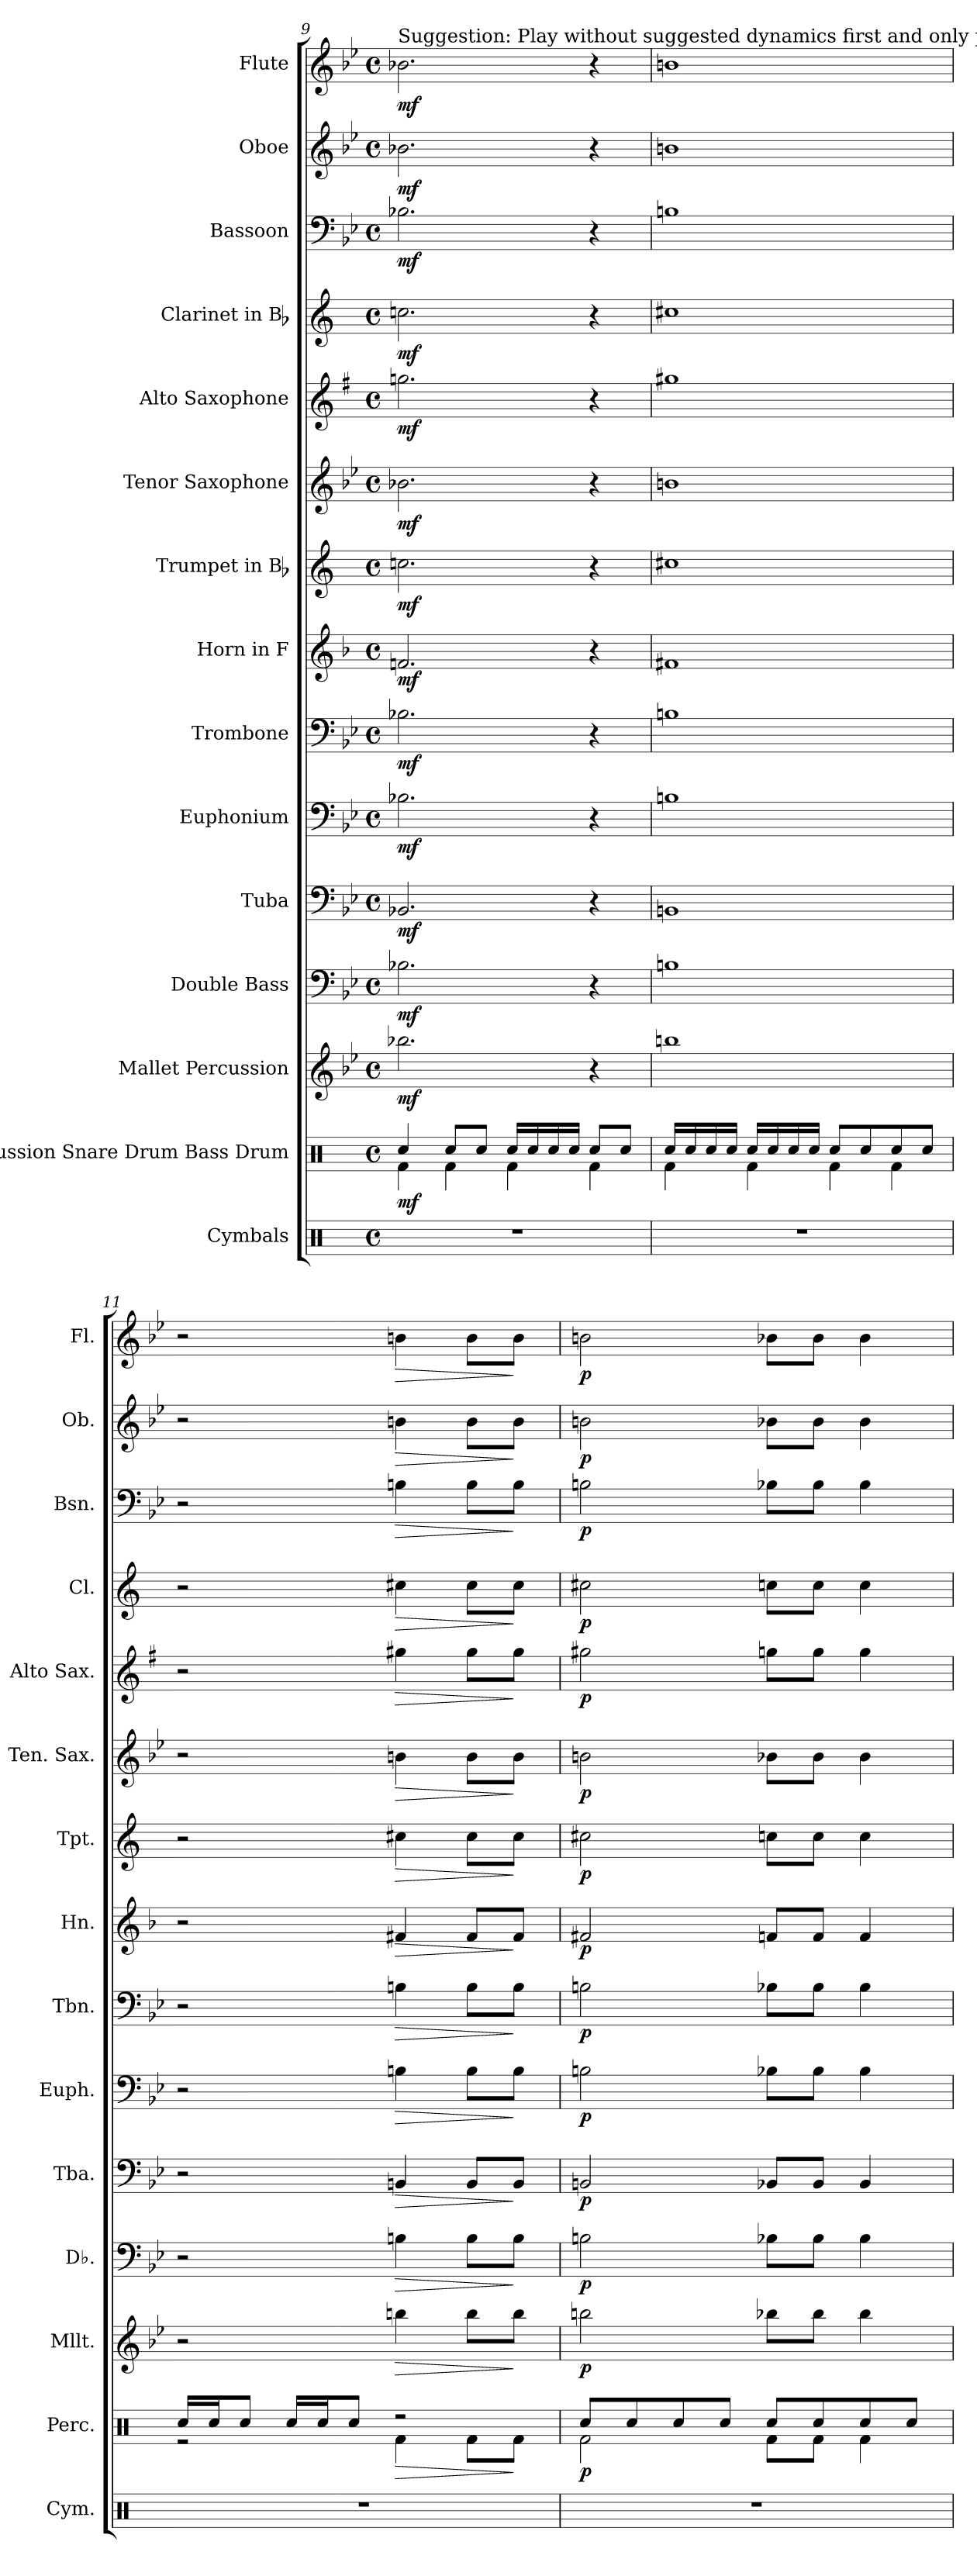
**kern	**kern	**dynam	**kern	**dynam	**kern	**dynam	**kern	**dynam	**kern	**dynam	**kern	**dynam	**kern	**dynam	**kern	**dynam	**kern	**dynam	**kern	**dynam	**kern	**dynam	**kern	**dynam	**kern	**dynam	**kern	**dynam
*part15	*part14	*part14	*part13	*part13	*part12	*part12	*part11	*part11	*part10	*part10	*part9	*part9	*part8	*part8	*part7	*part7	*part6	*part6	*part5	*part5	*part4	*part4	*part3	*part3	*part2	*part2	*part1	*part1
*staff15	*staff14	*staff14	*staff13	*staff13	*staff12	*staff12	*staff11	*staff11	*staff10	*staff10	*staff9	*staff9	*staff8	*staff8	*staff7	*staff7	*staff6	*staff6	*staff5	*staff5	*staff4	*staff4	*staff3	*staff3	*staff2	*staff2	*staff1	*staff1
*I"Cymbals	*I"Percussion Snare Drum Bass Drum	*	*I"Mallet Percussion	*	*I"Double Bass	*	*I"Tuba	*	*I"Euphonium	*	*I"Trombone	*	*I"Horn in F	*	*I"Trumpet in Bb	*	*I"Tenor Saxophone	*	*I"Alto Saxophone	*	*I"Clarinet in Bb	*	*I"Bassoon	*	*I"Oboe	*	*I"Flute	*
*I'Cym.	*I'Perc.	*	*I'Mllt.	*	*I'Db.	*	*I'Tba.	*	*I'Euph.	*	*I'Tbn.	*	*I'Hn.	*	*I'Tpt.	*	*I'Ten. Sax.	*	*I'Alto Sax.	*	*I'Cl.	*	*I'Bsn.	*	*I'Ob.	*	*I'Fl.	*
!!LO:PB:g=z
*clefX	*clefX	*	*clefG2	*	*clefF4	*	*clefF4	*	*clefF4	*	*clefF4	*	*clefG2	*	*clefG2	*	*clefG2	*	*clefG2	*	*clefG2	*	*clefF4	*	*clefG2	*	*clefG2	*
*	*	*	*ITrd-14c-24	*	*ITrd7c12	*	*	*	*	*	*	*	*ITrd4c7	*	*ITrd1c2	*	*ITrd8c14	*	*ITrd5c9	*	*ITrd1c2	*	*	*	*	*	*	*
*k[]	*k[]	*	*k[b-e-]	*	*k[b-e-]	*	*k[b-e-]	*	*k[b-e-]	*	*k[b-e-]	*	*k[b-e-]	*	*k[b-e-]	*	*k[b-e-]	*	*k[b-e-]	*	*k[b-e-]	*	*k[b-e-]	*	*k[b-e-]	*	*k[b-e-]	*
*C:	*C:	*	*B-:	*	*B-:	*	*B-:	*	*B-:	*	*B-:	*	*B-:	*	*B-:	*	*B-:	*	*B-:	*	*B-:	*	*B-:	*	*B-:	*	*B-:	*
*M4/4	*M4/4	*	*M4/4	*	*M4/4	*	*M4/4	*	*M4/4	*	*M4/4	*	*M4/4	*	*M4/4	*	*M4/4	*	*M4/4	*	*M4/4	*	*M4/4	*	*M4/4	*	*M4/4	*
*met(c)	*met(c)	*	*met(c)	*	*met(c)	*	*met(c)	*	*met(c)	*	*met(c)	*	*met(c)	*	*met(c)	*	*met(c)	*	*met(c)	*	*met(c)	*	*met(c)	*	*met(c)	*	*met(c)	*
=9	=9	=9	=9	=9	=9	=9	=9	=9	=9	=9	=9	=9	=9	=9	=9	=9	=9	=9	=9	=9	=9	=9	=9	=9	=9	=9	=9	=9
*	*^	*	*	*	*	*	*	*	*	*	*	*	*	*	*	*	*	*	*	*	*	*	*	*	*	*	*	*
!	!	!	!	!	!	!	!	!	!	!	!	!	!	!	!	!	!	!	!	!	!	!	!	!	!	!	!	!LO:TX:a:t=Suggestion&colon; Play without suggested dynamics first and only play with dynamics when tone and notes are secure.	!
1r	4Rcci/	4Rfi\	mf	2.bbbb-Xi\	mf	2.BB-Xi\	mf	2.BB-Xi/	mf	2.B-Xi\	mf	2.B-Xi\	mf	2.B-Xi/	mf	2.b-Xi\	mf	2.B-Xi\	mf	2.b-Xi\	mf	2.b-Xi\	mf	2.B-Xi\	mf	2.b-Xi\	mf	2.b-Xi\	mf
.	8Rcci/L	4Rfi\	.	.	.	.	.	.	.	.	.	.	.	.	.	.	.	.	.	.	.	.	.	.	.	.	.	.	.
.	8Rcci/J	.	.	.	.	.	.	.	.	.	.	.	.	.	.	.	.	.	.	.	.	.	.	.	.	.	.	.	.
.	16Rcci/LL	4Rfi\	.	.	.	.	.	.	.	.	.	.	.	.	.	.	.	.	.	.	.	.	.	.	.	.	.	.	.
.	16Rcci/	.	.	.	.	.	.	.	.	.	.	.	.	.	.	.	.	.	.	.	.	.	.	.	.	.	.	.	.
.	16Rcci/	.	.	.	.	.	.	.	.	.	.	.	.	.	.	.	.	.	.	.	.	.	.	.	.	.	.	.	.
.	16Rcci/JJ	.	.	.	.	.	.	.	.	.	.	.	.	.	.	.	.	.	.	.	.	.	.	.	.	.	.	.	.
.	8Rcci/L	4Rfi\	.	4r	.	4r	.	4r	.	4r	.	4r	.	4r	.	4r	.	4r	.	4r	.	4r	.	4r	.	4r	.	4r	.
.	8Rcci/J	.	.	.	.	.	.	.	.	.	.	.	.	.	.	.	.	.	.	.	.	.	.	.	.	.	.	.	.
=10	=10	=10	=10	=10	=10	=10	=10	=10	=10	=10	=10	=10	=10	=10	=10	=10	=10	=10	=10	=10	=10	=10	=10	=10	=10	=10	=10	=10	=10
1r	16Rcci/LL	4Rfi\	.	1bbbbni	.	1BBni	.	1BBni	.	1Bni	.	1Bni	.	1Bni	.	1bni	.	1Bni	.	1bni	.	1bni	.	1Bni	.	1bni	.	1bni	.
.	16Rcci/	.	.	.	.	.	.	.	.	.	.	.	.	.	.	.	.	.	.	.	.	.	.	.	.	.	.	.	.
.	16Rcci/	.	.	.	.	.	.	.	.	.	.	.	.	.	.	.	.	.	.	.	.	.	.	.	.	.	.	.	.
.	16Rcci/JJ	.	.	.	.	.	.	.	.	.	.	.	.	.	.	.	.	.	.	.	.	.	.	.	.	.	.	.	.
.	16Rcci/LL	4Rfi\	.	.	.	.	.	.	.	.	.	.	.	.	.	.	.	.	.	.	.	.	.	.	.	.	.	.	.
.	16Rcci/	.	.	.	.	.	.	.	.	.	.	.	.	.	.	.	.	.	.	.	.	.	.	.	.	.	.	.	.
.	16Rcci/	.	.	.	.	.	.	.	.	.	.	.	.	.	.	.	.	.	.	.	.	.	.	.	.	.	.	.	.
.	16Rcci/JJ	.	.	.	.	.	.	.	.	.	.	.	.	.	.	.	.	.	.	.	.	.	.	.	.	.	.	.	.
.	8Rcci/L	4Rfi\	.	.	.	.	.	.	.	.	.	.	.	.	.	.	.	.	.	.	.	.	.	.	.	.	.	.	.
.	8Rcci/	.	.	.	.	.	.	.	.	.	.	.	.	.	.	.	.	.	.	.	.	.	.	.	.	.	.	.	.
.	8Rcci/	4Rfi\	.	.	.	.	.	.	.	.	.	.	.	.	.	.	.	.	.	.	.	.	.	.	.	.	.	.	.
.	8Rcci/J	.	.	.	.	.	.	.	.	.	.	.	.	.	.	.	.	.	.	.	.	.	.	.	.	.	.	.	.
=11	=11	=11	=11	=11	=11	=11	=11	=11	=11	=11	=11	=11	=11	=11	=11	=11	=11	=11	=11	=11	=11	=11	=11	=11	=11	=11	=11	=11	=11
1r	16Rcci/LL	2r	.	2r	.	2r	.	2r	.	2r	.	2r	.	2r	.	2r	.	2r	.	2r	.	2r	.	2r	.	2r	.	2r	.
.	16Rcci/J	.	.	.	.	.	.	.	.	.	.	.	.	.	.	.	.	.	.	.	.	.	.	.	.	.	.	.	.
.	8Rcci/J	.	.	.	.	.	.	.	.	.	.	.	.	.	.	.	.	.	.	.	.	.	.	.	.	.	.	.	.
.	16Rcci/LL	.	.	.	.	.	.	.	.	.	.	.	.	.	.	.	.	.	.	.	.	.	.	.	.	.	.	.	.
.	16Rcci/J	.	.	.	.	.	.	.	.	.	.	.	.	.	.	.	.	.	.	.	.	.	.	.	.	.	.	.	.
.	8Rcci/J	.	.	.	.	.	.	.	.	.	.	.	.	.	.	.	.	.	.	.	.	.	.	.	.	.	.	.	.
!	!	!	!LO:HP:b	!	!LO:HP:b	!	!LO:HP:b	!	!LO:HP:b	!	!LO:HP:b	!	!LO:HP:b	!	!LO:HP:b	!	!LO:HP:b	!	!LO:HP:b	!	!LO:HP:b	!	!LO:HP:b	!	!LO:HP:b	!	!LO:HP:b	!	!LO:HP:b
.	2r	4Rfi\	>	4bbbbni\	>	4BBni\	>	4BBni/	>	4Bni\	>	4Bni\	>	4Bni/	>	4bni\	>	4Bni\	>	4bni\	>	4bni\	>	4Bni\	>	4bni\	>	4bni\	>
.	.	8Rfi\L	.	8bbbbi\L	.	8BBi\L	.	8BBi/L	.	8Bi\L	.	8Bi\L	.	8Bi/L	.	8bi\L	.	8Bi\L	.	8bi\L	.	8bi\L	.	8Bi\L	.	8bi\L	.	8bi\L	.
.	.	8Rfi\J	]	8bbbbi\J	]	8BBi\J	]	8BBi/J	]	8Bi\J	]	8Bi\J	]	8Bi/J	]	8bi\J	]	8Bi\J	]	8bi\J	]	8bi\J	]	8Bi\J	]	8bi\J	]	8bi\J	]
=12	=12	=12	=12	=12	=12	=12	=12	=12	=12	=12	=12	=12	=12	=12	=12	=12	=12	=12	=12	=12	=12	=12	=12	=12	=12	=12	=12	=12	=12
1r	8Rcci/L	2Rfi\	p	2bbbbni\	p	2BBni\	p	2BBni/	p	2Bni\	p	2Bni\	p	2Bni/	p	2bni\	p	2Bni\	p	2bni\	p	2bni\	p	2Bni\	p	2bni\	p	2bni\	p
.	8Rcci/	.	.	.	.	.	.	.	.	.	.	.	.	.	.	.	.	.	.	.	.	.	.	.	.	.	.	.	.
.	8Rcci/	.	.	.	.	.	.	.	.	.	.	.	.	.	.	.	.	.	.	.	.	.	.	.	.	.	.	.	.
.	8Rcci/J	.	.	.	.	.	.	.	.	.	.	.	.	.	.	.	.	.	.	.	.	.	.	.	.	.	.	.	.
.	8Rcci/L	8Rfi\L	.	8bbbb-Xi\L	.	8BB-Xi\L	.	8BB-Xi/L	.	8B-Xi\L	.	8B-Xi\L	.	8B-Xi/L	.	8b-Xi\L	.	8B-Xi\L	.	8b-Xi\L	.	8b-Xi\L	.	8B-Xi\L	.	8b-Xi\L	.	8b-Xi\L	.
.	8Rcci/	8Rfi\J	.	8bbbb-i\J	.	8BB-i\J	.	8BB-i/J	.	8B-i\J	.	8B-i\J	.	8B-i/J	.	8b-i\J	.	8B-i\J	.	8b-i\J	.	8b-i\J	.	8B-i\J	.	8b-i\J	.	8b-i\J	.
.	8Rcci/	4Rfi\	.	4bbbb-i\	.	4BB-i\	.	4BB-i/	.	4B-i\	.	4B-i\	.	4B-i/	.	4b-i\	.	4B-i\	.	4b-i\	.	4b-i\	.	4B-i\	.	4b-i\	.	4b-i\	.
.	8Rcci/J	.	.	.	.	.	.	.	.	.	.	.	.	.	.	.	.	.	.	.	.	.	.	.	.	.	.	.	.
*	*v	*v	*	*	*	*	*	*	*	*	*	*	*	*	*	*	*	*	*	*	*	*	*	*	*	*	*	*	*
=	=	=	=	=	=	=	=	=	=	=	=	=	=	=	=	=	=	=	=	=	=	=	=	=	=	=	=	=
*-	*-	*-	*-	*-	*-	*-	*-	*-	*-	*-	*-	*-	*-	*-	*-	*-	*-	*-	*-	*-	*-	*-	*-	*-	*-	*-	*-	*-
